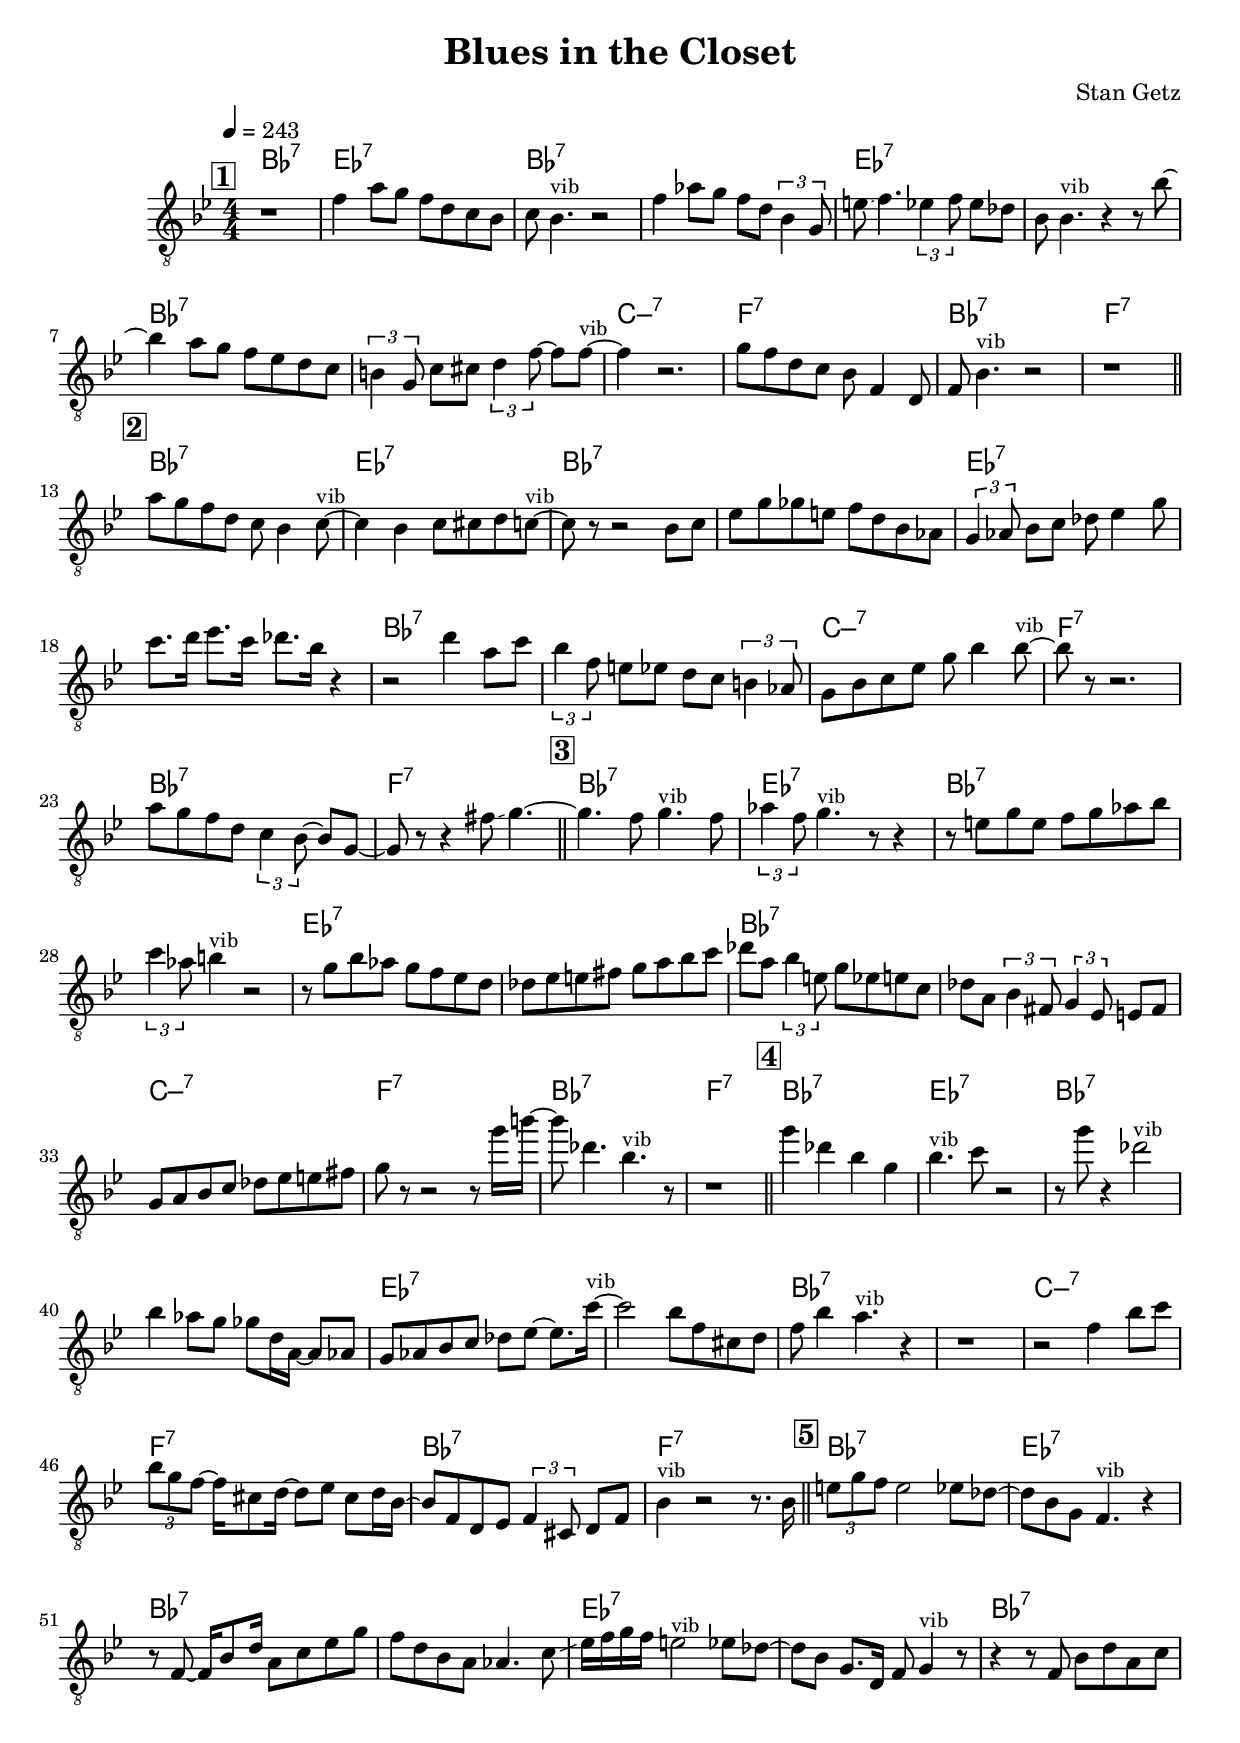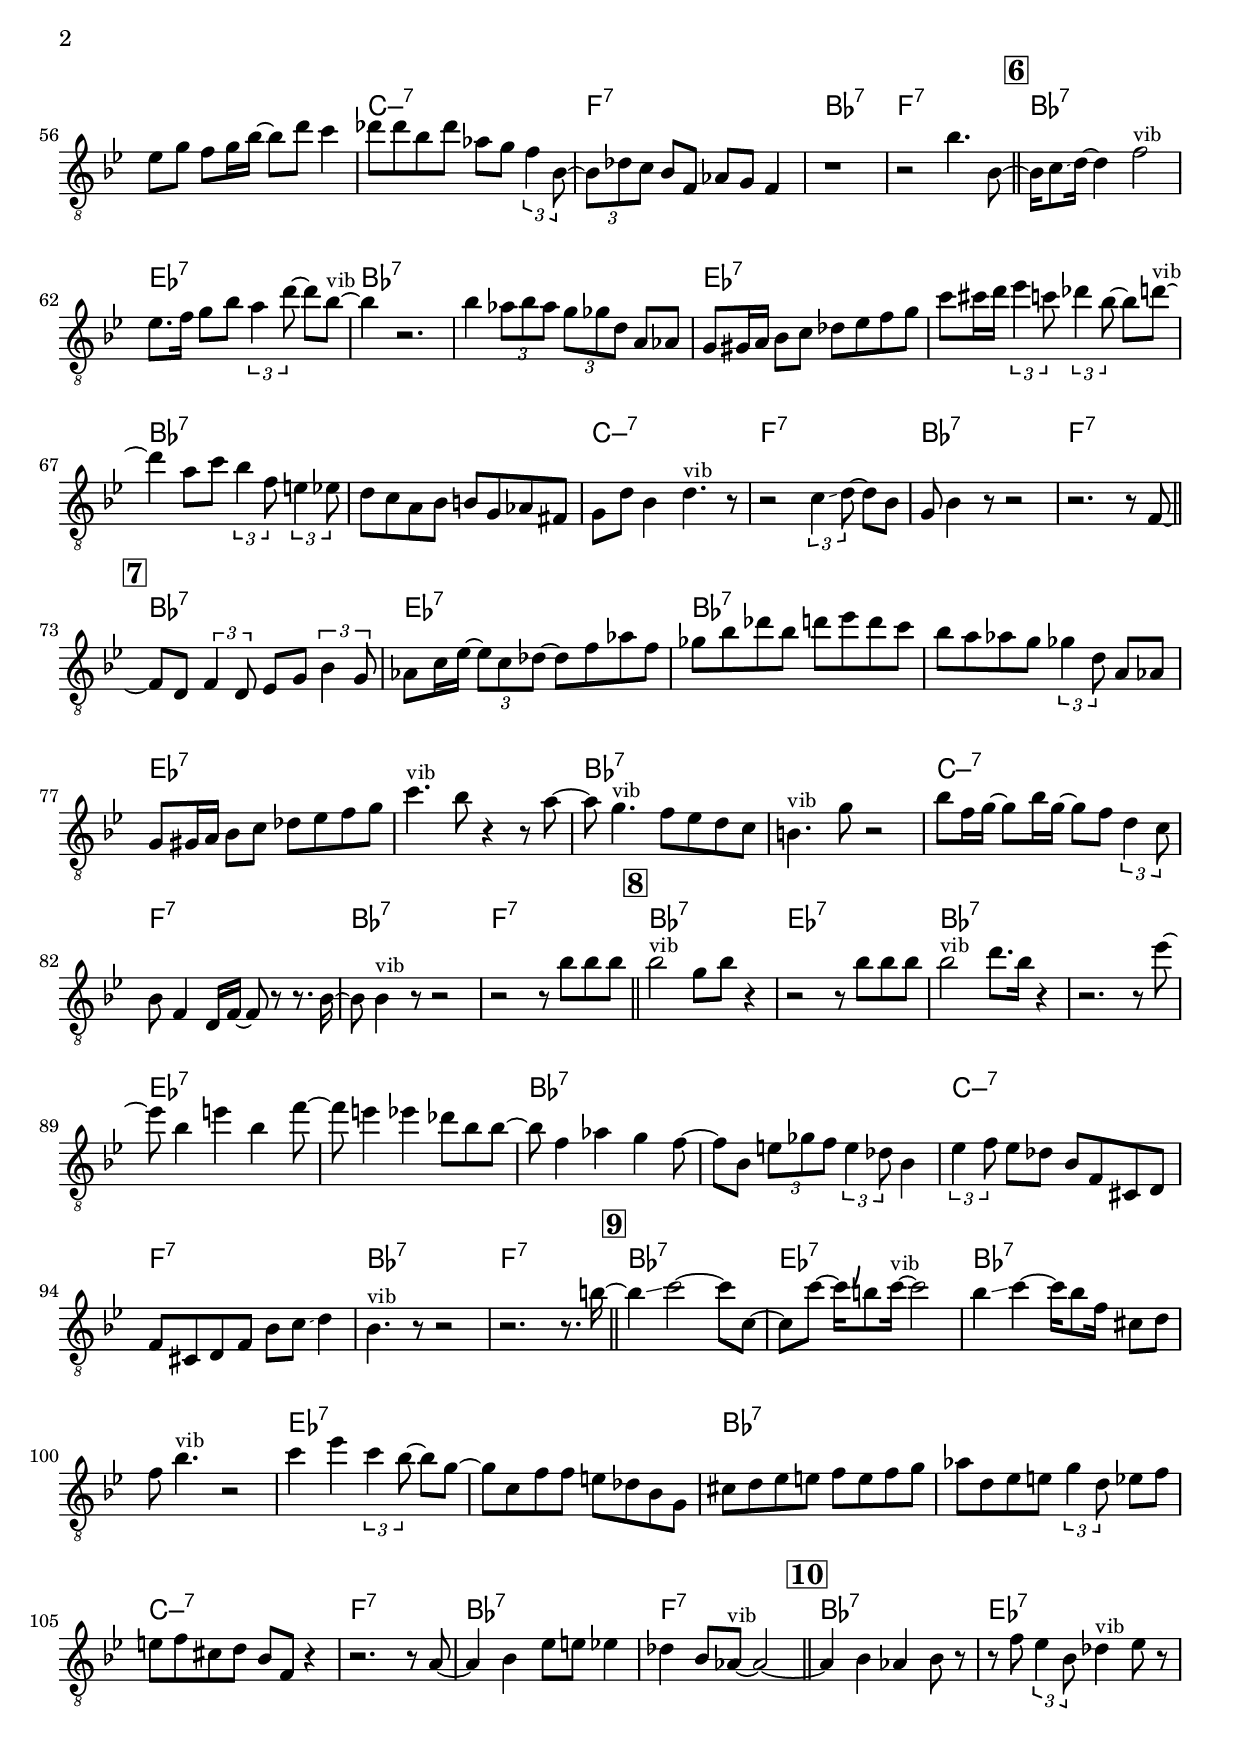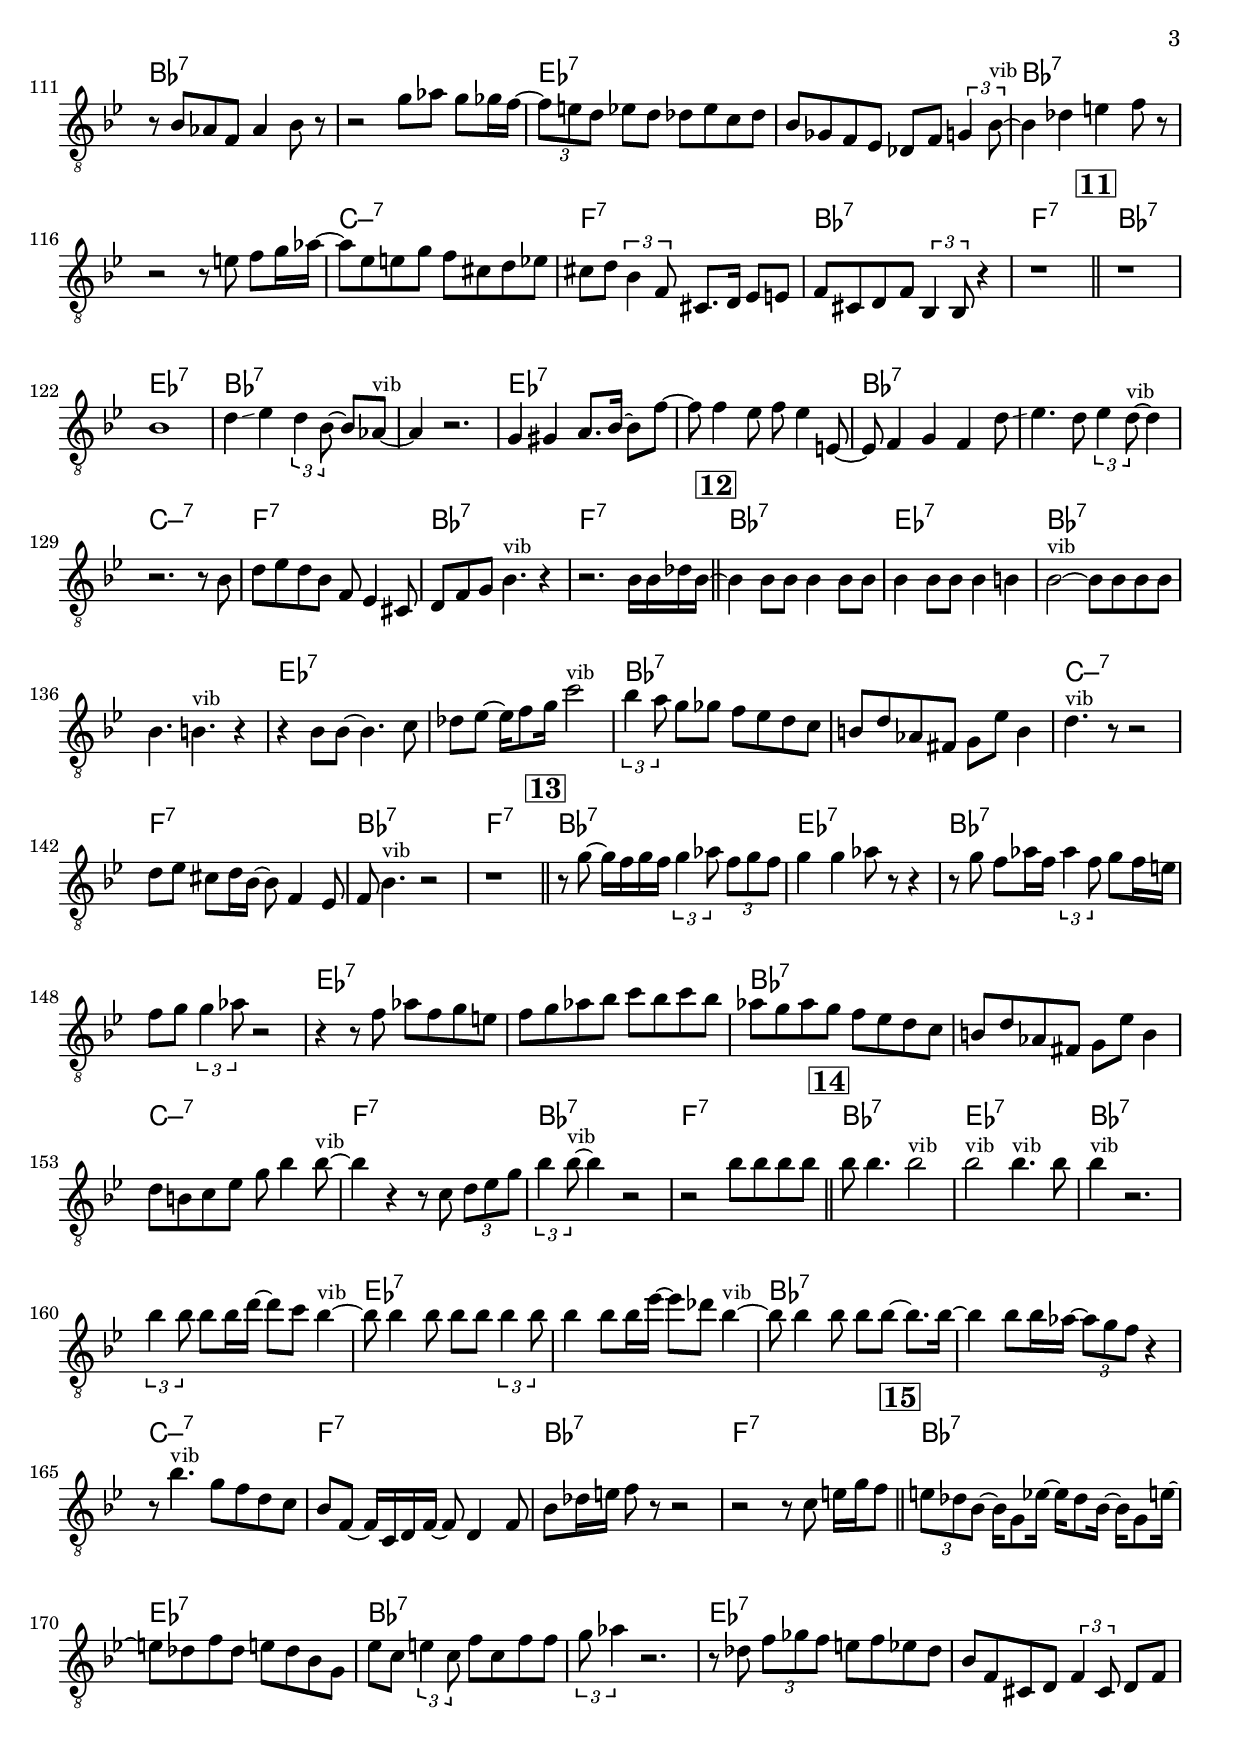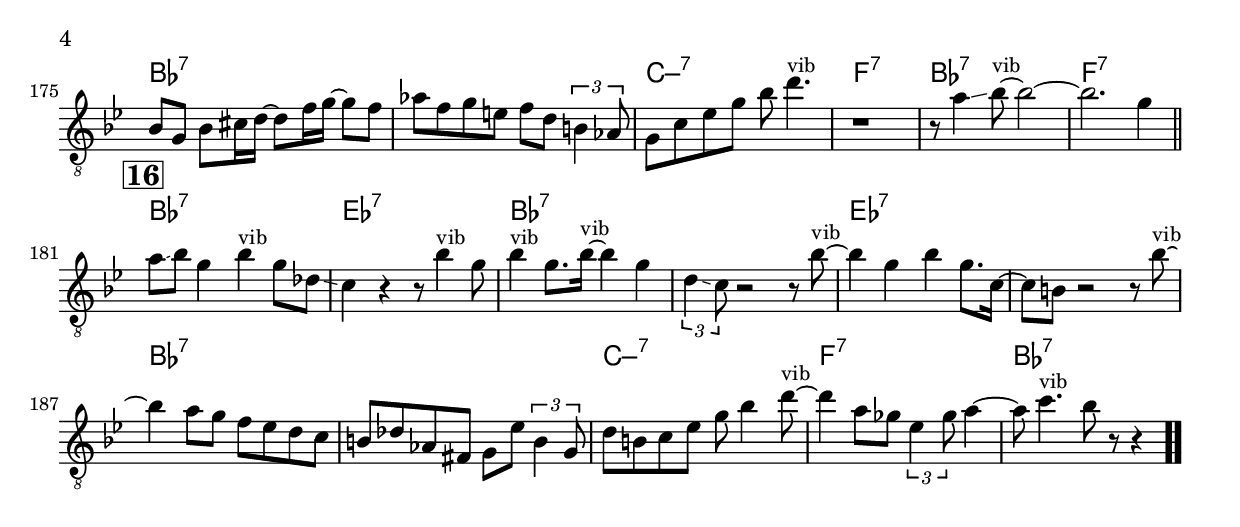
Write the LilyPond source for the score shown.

\version "2.13.2"

#(ly:set-option 'point-and-click #f)

\header {
  title = "Blues in the Closet"
  composer = "Stan Getz"
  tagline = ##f
}
global =
{
    \override Staff.TimeSignature #'style = #'()
    \time 4/4
    \clef "treble_8"
    \key bes \major
    \override Rest #'direction = #'0
    \override MultiMeasureRest #'staff-position = #0
}
\score
{
<<
    \transpose c' c'

    \new ChordNames { \chords {
      \set majorSevenSymbol = \markup { "maj7" }
      \set minorChordModifier = \markup { \char ##x2013 }
      
      | bes1:7 | es1:7 | bes1:7 | s1 | es1:7 | s1 | bes1:7 | s1 
      | c1:min7 | f1:7 | bes1:7 | f1:7 | bes1:7 | es1:7 | bes1:7 | s1 
      | es1:7 | s1 | bes1:7 | s1 | c1:min7 | f1:7 | bes1:7 | f1:7 
      | bes1:7 | es1:7 | bes1:7 | s1 | es1:7 | s1 | bes1:7 | s1 
      | c1:min7 | f1:7 | bes1:7 | f1:7 | bes1:7 | es1:7 | bes1:7 | s1 
      | es1:7 | s1 | bes1:7 | s1 | c1:min7 | f1:7 | bes1:7 | f1:7 
      | bes1:7 | es1:7 | bes1:7 | s1 | es1:7 | s1 | bes1:7 | s1 
      | c1:min7 | f1:7 | bes1:7 | f1:7 | bes1:7 | es1:7 | bes1:7 | s1 
      | es1:7 | s1 | bes1:7 | s1 | c1:min7 | f1:7 | bes1:7 | f1:7 
      | bes1:7 | es1:7 | bes1:7 | s1 | es1:7 | s1 | bes1:7 | s1 
      | c1:min7 | f1:7 | bes1:7 | f1:7 | bes1:7 | es1:7 | bes1:7 | s1 
      | es1:7 | s1 | bes1:7 | s1 | c1:min7 | f1:7 | bes1:7 | f1:7 
      | bes1:7 | es1:7 | bes1:7 | s1 | es1:7 | s1 | bes1:7 | s1 
      | c1:min7 | f1:7 | bes1:7 | f1:7 | bes1:7 | es1:7 | bes1:7 | s1 
      | es1:7 | s1 | bes1:7 | s1 | c1:min7 | f1:7 | bes1:7 | f1:7 
      | bes1:7 | es1:7 | bes1:7 | s1 | es1:7 | s1 | bes1:7 | s1 
      | c1:min7 | f1:7 | bes1:7 | f1:7 | bes1:7 | es1:7 | bes1:7 | s1 
      | es1:7 | s1 | bes1:7 | s1 | c1:min7 | f1:7 | bes1:7 | f1:7 
      | bes1:7 | es1:7 | bes1:7 | s1 | es1:7 | s1 | bes1:7 | s1 
      | c1:min7 | f1:7 | bes1:7 | f1:7 | bes1:7 | es1:7 | bes1:7 | s1 
      | es1:7 | s1 | bes1:7 | s1 | c1:min7 | f1:7 | bes1:7 | f1:7 
      | bes1:7 | es1:7 | bes1:7 | s1 | es1:7 | s1 | bes1:7 | s1 
      | c1:min7 | f1:7 | bes1:7 | f1:7 | bes1:7 | es1:7 | bes1:7 | s1 
      | es1:7 | s1 | bes1:7 | s1 | c1:min7 | f1:7 | bes1:7|
      }
      }

    \new Staff
    <<
    \transpose c' c'

    {
      \global
  		%\override Score.MetronomeMark #'transparent = ##t
  		%\override Score.MetronomeMark #'stencil = ##f
  		
  		\override HorizontalBracket #'direction = #UP
  		\override HorizontalBracket #'bracket-flare = #'(0 . 0)
  		
  		\override TextSpanner #'dash-fraction = #1.0
  		\override TextSpanner #'bound-details #'left #'text = \markup{ \concat{\draw-line #'(0 . -1.0) \draw-line #'(1.0 . 0) }}
  		\override TextSpanner #'bound-details #'right #'text = \markup{ \concat{ \draw-line #'(1.0 . 0) \draw-line #'(0 . -1.0) }}
          \set Score.markFormatter = #format-mark-box-numbers


      \tempo 4 = 243
      \set Score.currentBarNumber = #1
     
      \bar "||" \mark \default r1 
      | f'4 a'8 g'8 f'8 d'8 c'8 bes8 
      | c'8 bes4.^\markup{\left-align \small vib} r2 
      | f'4 aes'8 g'8 f'8 d'8 \tuplet 3/2 {bes4 g8} 
      | e'8\glissando  f'4. \tuplet 3/2 {es'4 f'8} es'8 des'8 
      | bes8 bes4.^\markup{\left-align \small vib} r4 r8 bes'8~ 
      | bes'4 a'8 g'8 f'8 es'8 d'8 c'8 
      | \tuplet 3/2 {b4 g8} c'8 cis'8 \tuplet 3/2 {d'4 f'8~} f'8 f'8~^\markup{\left-align \small vib} 
      | f'4 r2. 
      | g'8 f'8 d'8 c'8 bes8 f4 d8 
      | f8 bes4.^\markup{\left-align \small vib} r2 
      | r1 
      \bar "||" \mark \default a'8 g'8 f'8 d'8 c'8 bes4 c'8~^\markup{\left-align \small vib} 
      | c'4 bes4 c'8 cis'8 d'8 c'8~^\markup{\left-align \small vib} 
      | c'8 r8 r2 bes8 c'8 
      | es'8 g'8 ges'8 e'8 f'8 d'8 bes8 aes8 
      | \tuplet 3/2 {g4 aes8} bes8 c'8 des'8 es'4 g'8 
      | c''8. d''16\glissando  es''8. c''16 des''8. bes'16 r4 
      | r2 d''4 a'8 c''8 
      | \tuplet 3/2 {bes'4 f'8} e'8 es'8 d'8 c'8 \tuplet 3/2 {b4 aes8} 
      | g8 bes8 c'8 es'8 g'8 bes'4 bes'8~^\markup{\left-align \small vib} 
      | bes'8 r8 r2. 
      | a'8 g'8 f'8 d'8 \tuplet 3/2 {c'4 bes8~} bes8 g8~ 
      | g8 r8 r4 fis'8\glissando  g'4.~ 
      \bar "||" \mark \default g'4. f'8 g'4.^\markup{\left-align \small vib} f'8 
      | \tuplet 3/2 {aes'4 f'8} g'4.^\markup{\left-align \small vib} r8 r4 
      | r8 e'8 g'8 e'8 f'8 g'8 aes'8 bes'8 
      | \tuplet 3/2 {c''4 aes'8} b'4^\markup{\left-align \small vib} r2 
      | r8 g'8 bes'8 aes'8 g'8 f'8 es'8 d'8 
      | des'8 es'8 e'8 fis'8 g'8 a'8 bes'8 c''8 
      | des''8 a'8 \tuplet 3/2 {bes'4 e'8} g'8 es'8 e'8 c'8 
      | des'8 a8 \tuplet 3/2 {bes4 fis8} \tuplet 3/2 {g4 es8} e8 fis8 
      | g8 a8 bes8 c'8 des'8 es'8 e'8 fis'8 
      | g'8 r8 r2 r8 g''16 b''16~ 
      | b''8 des''4. bes'4.^\markup{\left-align \small vib} r8 
      | r1 
      \bar "||" \mark \default g''4 des''4 bes'4 g'4 
      | bes'4.^\markup{\left-align \small vib} c''8 r2 
      | r8 g''8 r4 des''2^\markup{\left-align \small vib} 
      | bes'4 aes'8 g'8 ges'8 d'16 a16~ a8 aes8 
      | g8 aes8 bes8 c'8 des'8 es'8~ es'8. c''16~^\markup{\left-align \small vib} 
      | c''2 bes'8 f'8 cis'8 d'8 
      | f'8 bes'4 a'4.^\markup{\left-align \small vib} r4 
      | r1 
      | r2 f'4 bes'8 c''8 
      | \tuplet 3/2 {bes'8 g'8 f'8~} f'16 cis'8 d'16~ d'8 es'8 cis'8 d'16 bes16~ 
      | bes8 f8 d8 es8 \tuplet 3/2 {f4 cis8} d8 f8 
      | bes4^\markup{\left-align \small vib} r2 r8. bes16 
      \bar "||" \mark \default \tuplet 3/2 {e'8 g'8 f'8} e'2 es'8 des'8~ 
      | des'8 bes8 g8 f4.^\markup{\left-align \small vib} r4 
      | r8 f8~ f16 bes8 d'16 a8 c'8 es'8 g'8 
      | f'8 d'8 bes8 a8 aes4. c'8\glissando  
      | es'16 f'16 g'16 f'16 e'2^\markup{\left-align \small vib} es'8 des'8~ 
      | des'8 bes8 g8. d16 f8 g4^\markup{\left-align \small vib} r8 
      | r4 r8 f8 bes8 d'8 a8 c'8 
      | es'8 g'8 f'8 g'16 bes'16~ bes'8 d''8 c''4 
      | des''8 des''8 bes'8 des''8 aes'8 g'8 \tuplet 3/2 {f'4 bes8~} 
      | \tuplet 3/2 {bes8 des'8 c'8} bes8 f8 aes8 g8 f4 
      | r1 
      | r2 bes'4. bes8~ 
      \bar "||" \mark \default bes16 c'8\glissando  d'16~ d'4 f'2^\markup{\left-align \small vib} 
      | es'8. f'16 g'8 bes'8 \tuplet 3/2 {a'4 d''8~} d''8 bes'8~^\markup{\left-align \small vib} 
      | bes'4 r2. 
      | bes'4 \tuplet 3/2 {aes'8 bes'8 aes'8} \tuplet 3/2 {g'8 ges'8 d'8} a8 aes8 
      | g8 gis16 a16 bes8 c'8 des'8 es'8 f'8 g'8 
      | c''8 cis''16 d''16 \tuplet 3/2 {es''4 c''8} \tuplet 3/2 {des''4 bes'8~} bes'8 d''8~^\markup{\left-align \small vib} 
      | d''4 a'8 c''8 \tuplet 3/2 {bes'4 f'8} \tuplet 3/2 {e'4 es'8} 
      | d'8 c'8 a8 bes8 b8 g8 aes8 fis8 
      | g8 d'8 bes4 d'4.^\markup{\left-align \small vib} r8 
      | r2 \tuplet 3/2 {c'4\glissando  d'8~} d'8 bes8 
      | g8 bes4 r8 r2 
      | r2. r8 f8~ 
      \bar "||" \mark \default f8 d8 \tuplet 3/2 {f4 d8} es8 g8 \tuplet 3/2 {bes4 g8} 
      | aes8 c'16 es'16~ \tuplet 3/2 {es'8 c'8 des'8~} des'8 f'8 aes'8 f'8 
      | ges'8 bes'8 des''8 bes'8 d''8 es''8 d''8 c''8 
      | bes'8 a'8 aes'8 g'8 \tuplet 3/2 {ges'4 d'8} a8 aes8 
      | g8 gis16 a16 bes8 c'8 des'8 es'8 f'8 g'8 
      | c''4.^\markup{\left-align \small vib} bes'8 r4 r8 a'8~ 
      | a'8 g'4.^\markup{\left-align \small vib} f'8 es'8 d'8 c'8 
      | b4.^\markup{\left-align \small vib} g'8 r2 
      | bes'8 f'16 g'16~ g'8 bes'16 g'16~ g'8 f'8 \tuplet 3/2 {d'4 c'8} 
      | bes8 f4 d16 f16~ f8 r8 r8. bes16~ 
      | bes8 bes4^\markup{\left-align \small vib} r8 r2 
      | r2 r8 bes'8 bes'8 bes'8 
      \bar "||" \mark \default bes'2^\markup{\left-align \small vib} g'8 bes'8 r4 
      | r2 r8 bes'8 bes'8 bes'8 
      | bes'2^\markup{\left-align \small vib} d''8. bes'16 r4 
      | r2. r8 es''8~ 
      | es''8 bes'4 e''4 bes'4 f''8~ 
      | f''8 e''4 es''4 des''8 bes'8 bes'8~ 
      | bes'8 f'4 aes'4 g'4 f'8~ 
      | f'8 bes8 \tuplet 3/2 {e'8 ges'8 f'8} \tuplet 3/2 {e'4 des'8} bes4 
      | \tuplet 3/2 {es'4 f'8} es'8 des'8 bes8 f8 cis8 d8 
      | f8 cis8 d8 f8 bes8 c'8\glissando  d'4 
      | bes4.^\markup{\left-align \small vib} r8 r2 
      | r2. r8. b'16~ 
      \bar "||" \mark \default b'4\glissando  c''2~ c''8 c'8~ 
      | c'8 c''8~ c''16\bendAfter #+4  b'8 c''16~^\markup{\left-align \small vib} c''2 
      | bes'4\glissando  c''4~ c''16 bes'8 f'16 cis'8 d'8 
      | f'8 bes'4.^\markup{\left-align \small vib} r2 
      | c''4 es''4 \tuplet 3/2 {c''4 bes'8~} bes'8 g'8~ 
      | g'8 c'8 f'8 f'8 e'8 des'8 bes8 g8 
      | cis'8 d'8 es'8 e'8 f'8 e'8 f'8 g'8 
      | aes'8 d'8 es'8 e'8 \tuplet 3/2 {g'4 d'8} es'8 f'8 
      | e'8 f'8 cis'8 d'8 bes8 f8 r4 
      | r2. r8 a8~ 
      | a4 bes4 es'8 e'8 es'4 
      | des'4 bes8 aes8~^\markup{\left-align \small vib} aes2~ 
      \bar "||" \mark \default aes4 bes4 aes4 bes8 r8 
      | r8 f'8 \tuplet 3/2 {es'4 bes8} des'4^\markup{\left-align \small vib} es'8 r8 
      | r8 bes8 aes8 f8 aes4 bes8 r8 
      | r2 g'8 aes'8 g'8 ges'16 f'16~ 
      | \tuplet 3/2 {f'8 e'8 d'8\glissando } es'8 d'8 des'8 es'8 c'8 des'8 
      | bes8 ges8 f8 es8 des8 f8 \tuplet 3/2 {g4 bes8~^\markup{\left-align \small vib}} 
      | bes4 des'4 e'4 f'8 r8 
      | r2 r8 e'8 f'8 g'16 aes'16~ 
      | aes'8 es'8 e'8 g'8 f'8 cis'8 d'8 es'8 
      | cis'8 d'8 \tuplet 3/2 {bes4 f8} cis8. d16 es8 e8 
      | f8 cis8 d8 f8 \tuplet 3/2 {bes,4 bes,8} r4 
      | r1 
      \bar "||" \mark \default r1 
      | bes1 
      | d'4\glissando  es'4 \tuplet 3/2 {d'4 bes8~} bes8 aes8~^\markup{\left-align \small vib} 
      | aes4 r2. 
      | g4 gis4 a8. bes16~ bes8 f'8~ 
      | f'8 f'4 es'8 f'8 es'4 e8~ 
      | e8 f4 g4 f4 d'8\glissando  
      | es'4. d'8 \tuplet 3/2 {es'4 d'8~^\markup{\left-align \small vib}} d'4 
      | r2. r8 bes8 
      | d'8 es'8 d'8 bes8 f8 es4 cis8 
      | d8 f8 g8 bes4.^\markup{\left-align \small vib} r4 
      | r2. bes16 bes16 des'16 bes16~ 
      \bar "||" \mark \default bes4 bes8 bes8 bes4 bes8 bes8 
      | bes4 bes8 bes8 bes4 b4 
      | bes2~^\markup{\left-align \small vib} bes8 bes8 bes8 bes8 
      | bes4. b4.^\markup{\left-align \small vib} r4 
      | r4 bes8 bes8~ bes4. c'8 
      | des'8 es'8~ es'16 f'8 g'16 c''2^\markup{\left-align \small vib} 
      | \tuplet 3/2 {bes'4 a'8} g'8 ges'8 f'8 es'8 d'8 c'8 
      | b8 d'8 aes8 fis8 g8 es'8 b4 
      | d'4.^\markup{\left-align \small vib} r8 r2 
      | d'8 es'8 cis'8 d'16 bes16~ bes8 f4 es8 
      | f8 bes4.^\markup{\left-align \small vib} r2 
      | r1 
      \bar "||" \mark \default r8 g'8~ g'16 f'16 g'16 f'16 \tuplet 3/2 {g'4\glissando  aes'8} \tuplet 3/2 {f'8 g'8 f'8} 
      | g'4 g'4\glissando  aes'8 r8 r4 
      | r8 g'8 f'8 aes'16 f'16 \tuplet 3/2 {aes'4 f'8} g'8 f'16 e'16 
      | f'8 g'8 \tuplet 3/2 {g'4\glissando  aes'8} r2 
      | r4 r8 f'8 aes'8 f'8 g'8 e'8 
      | f'8 g'8 aes'8 bes'8 c''8 bes'8 c''8 bes'8 
      | aes'8 g'8 aes'8 g'8 f'8 es'8 d'8 c'8 
      | b8 d'8 aes8 fis8 g8 es'8 b4 
      | d'8 b8 c'8 es'8 g'8 bes'4 bes'8~^\markup{\left-align \small vib} 
      | bes'4 r4 r8 c'8 \tuplet 3/2 {d'8 es'8 g'8} 
      | \tuplet 3/2 {bes'4 bes'8~^\markup{\left-align \small vib}} bes'4 r2 
      | r2 bes'8 bes'8 bes'8 bes'8 
      \bar "||" \mark \default bes'8 bes'4. bes'2^\markup{\left-align \small vib} 
      | bes'2^\markup{\left-align \small vib} bes'4.^\markup{\left-align \small vib} bes'8 
      | bes'4^\markup{\left-align \small vib} r2. 
      | \tuplet 3/2 {bes'4 bes'8} bes'8 bes'16 d''16~ d''8 c''8 bes'4~^\markup{\left-align \small vib} 
      | bes'8 bes'4 bes'8 bes'8 bes'8 \tuplet 3/2 {bes'4 bes'8} 
      | bes'4 bes'8 bes'16 es''16~ es''8 des''8 bes'4~^\markup{\left-align \small vib} 
      | bes'8 bes'4 bes'8 bes'8 bes'8~ bes'8. bes'16~ 
      | bes'4 bes'8 bes'16 aes'16~ \tuplet 3/2 {aes'8 g'8 f'8} r4 
      | r8 bes'4.^\markup{\left-align \small vib} g'8 f'8 d'8 c'8 
      | bes8 f8~ f16 c16 d16 f16~ f8 d4 f8 
      | bes8 des'16 e'16\glissando  f'8 r8 r2 
      | r2 r8 c'8 e'16 g'16 f'8 
      \bar "||" \mark \default \tuplet 3/2 {e'8 des'8 bes8~} bes16 g8 es'16~ es'16 des'8 bes16~ bes16 g8 e'16~ 
      | e'8 des'8 f'8 des'8 e'8 des'8 bes8 g8 
      | es'8 c'8 \tuplet 3/2 {e'4 c'8} f'8 c'8 f'8 f'8 
      | \tuplet 3/2 {g'8 aes'4} r2. 
      | r8 des'8 \tuplet 3/2 {f'8 ges'8 f'8} e'8 f'8 es'8 des'8 
      | bes8 f8 cis8 d8 \tuplet 3/2 {f4 cis8} d8 f8 
      | bes8 g8 bes8 cis'16 d'16~ d'8 f'16 g'16~ g'8 f'8 
      | aes'8 f'8 g'8 e'8 f'8 d'8 \tuplet 3/2 {b4 aes8} 
      | g8 c'8 es'8 g'8 bes'8 d''4.^\markup{\left-align \small vib} 
      | r1 
      | r8 a'4\glissando  bes'8~^\markup{\left-align \small vib} bes'2~ 
      | bes'2. g'4 
      \bar "||" \mark \default a'8\glissando  bes'8 g'4 bes'4^\markup{\left-align \small vib} g'8 des'8\glissando  
      | c'4 r4 r8 bes'4^\markup{\left-align \small vib} g'8 
      | bes'4^\markup{\left-align \small vib} g'8. bes'16~^\markup{\left-align \small vib} bes'4 g'4 
      | \tuplet 3/2 {d'4\glissando  c'8} r2 r8 bes'8~^\markup{\left-align \small vib} 
      | bes'4 g'4 bes'4 g'8. c'16~ 
      | c'8\glissando  b8 r2 r8 bes'8~^\markup{\left-align \small vib} 
      | bes'4 a'8 g'8 f'8 es'8 d'8 c'8 
      | b8 des'8 aes8 fis8 g8 es'8 \tuplet 3/2 {b4 g8} 
      | d'8 b8 c'8 es'8 g'8 bes'4 d''8~^\markup{\left-align \small vib} 
      | d''4 a'8 ges'8 \tuplet 3/2 {es'4 ges'8} a'4~ 
      | a'8 c''4.^\markup{\left-align \small vib} bes'8 r8 r4\bar  ".."
    }
    >>
>>    
}
